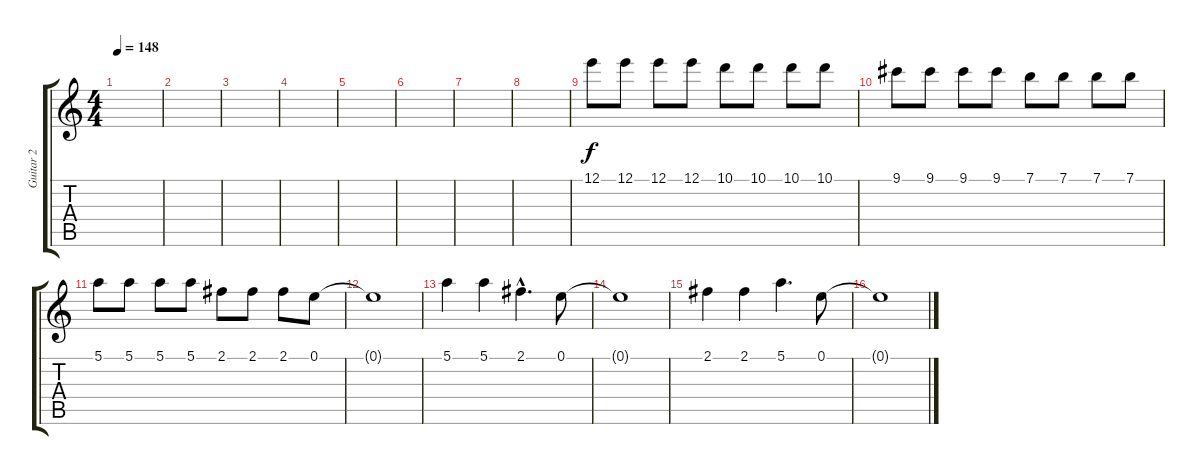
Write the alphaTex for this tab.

\track ("Guitar 2" "Guitar 2") {instrument electricguitarclean}
\staff {score tabs}
\tuning (E4 B3 G3 D3 A2 E2) {hide}
\ts (4 4)
\tempo 148
\clef g2
\ks c
|
|
|
|
|
|
|
|
12.1.8 12.1.8 12.1.8 12.1.8 10.1.8 10.1.8 10.1.8 10.1.8 |
9.1.8 9.1.8 9.1.8 9.1.8 7.1.8 7.1.8 7.1.8 7.1.8 |
5.1.8 5.1.8 5.1.8 5.1.8 2.1.8 2.1.8 2.1.8 0.1.8 |
0.1{t}.1 |
5.1.4 5.1.4 2.1{hac}.4{d} 0.1.8 |
0.1{t}.1 |
2.1.4 2.1.4 5.1.4{d} 0.1.8 |
0.1{t}.1
